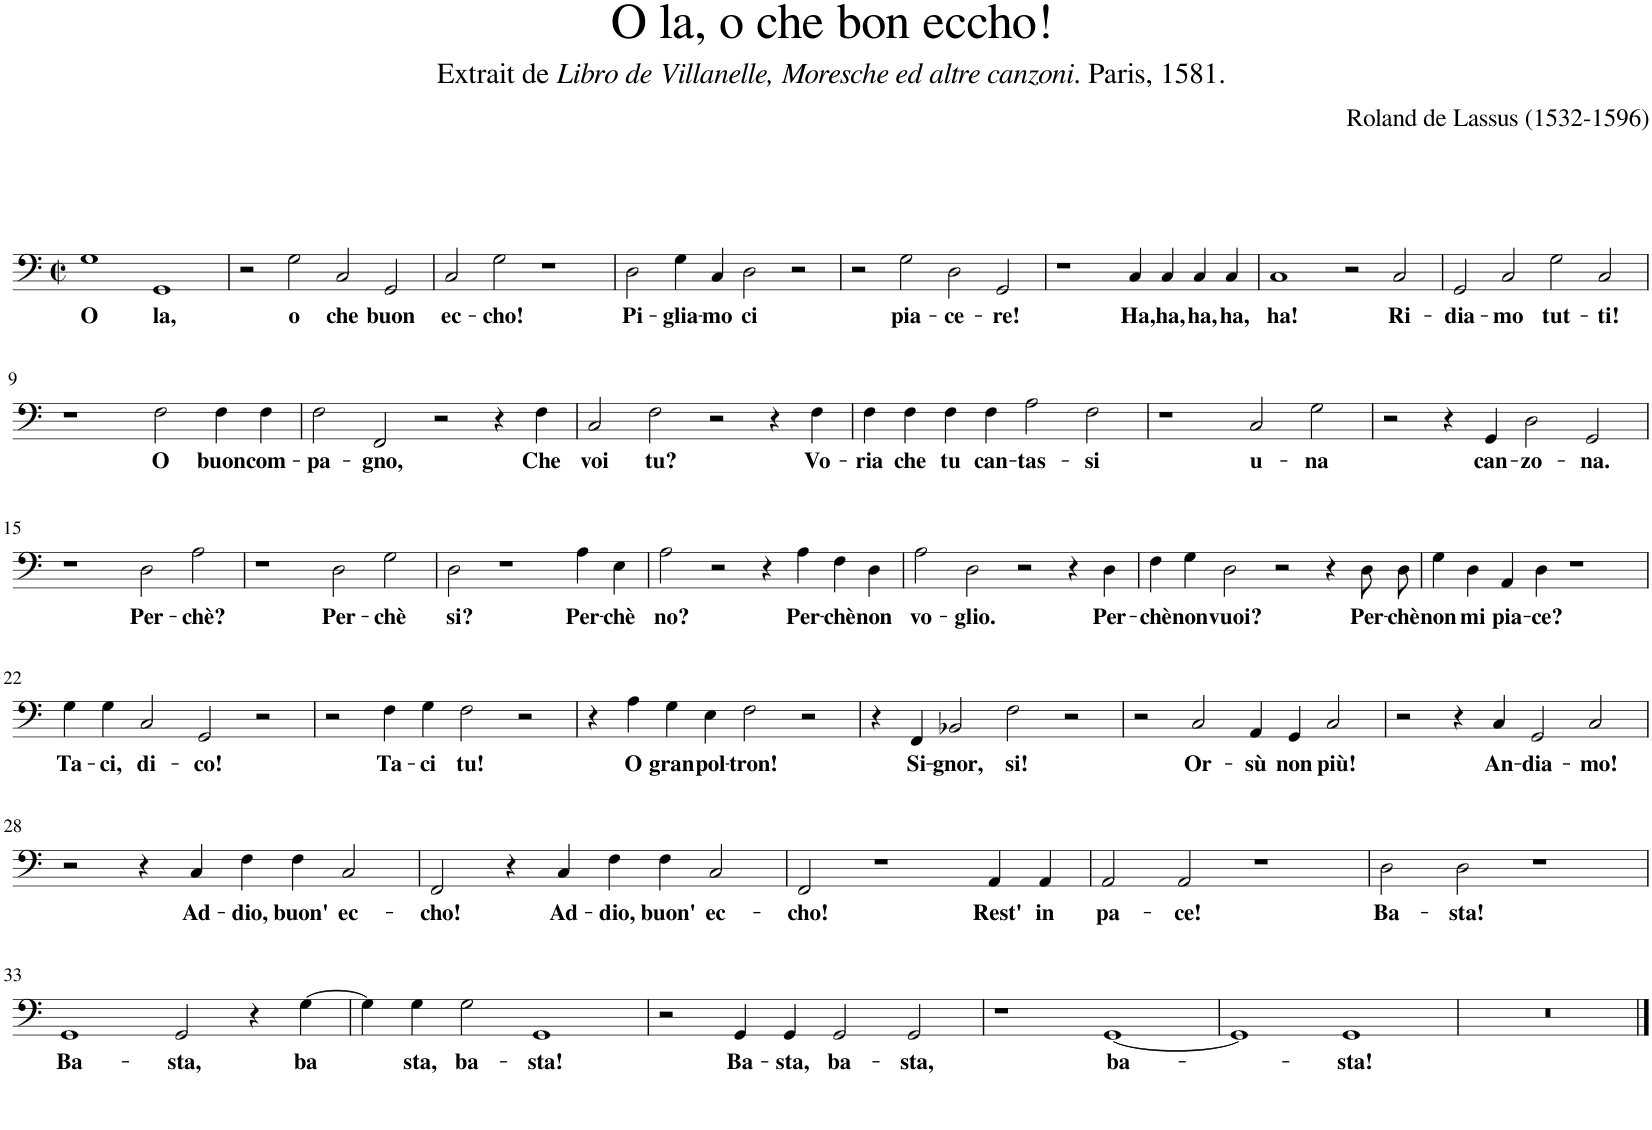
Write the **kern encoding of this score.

**kern	**text
*part1	*part1
*staff1	*staff1
*I"BASSO	*
*clefF4	*
*k[]	*
*M4/2	*
*met(c|)	*
=1	=1
!	!LO:LY:b
1G	O
!	!LO:LY:b
1GG	la,
=2	=2
2r	.
!	!LO:LY:b
2G\	o
!	!LO:LY:b
2C/	che
!	!LO:LY:b
2GG/	buon
=3	=3
!	!LO:LY:b
2C/	ec-
!	!LO:LY:b
2G\	-cho!
1r	.
=4	=4
!	!LO:LY:b
2D\	Pi-
!	!LO:LY:b
4G\	-glia-
!	!LO:LY:b
4C/	-mo
!	!LO:LY:b
2D\	ci
2r	.
=5	=5
2r	.
!	!LO:LY:b
2G\	pia-
!	!LO:LY:b
2D\	-ce-
!	!LO:LY:b
2GG/	-re!
=6	=6
1r	.
!	!LO:LY:b
4C/	Ha,
!	!LO:LY:b
4C/	ha,
!	!LO:LY:b
4C/	ha,
!	!LO:LY:b
4C/	ha,
=7	=7
!	!LO:LY:b
1C	ha!
2r	.
!	!LO:LY:b
2C/	Ri-
=8	=8
!	!LO:LY:b
2GG/	-dia-
!	!LO:LY:b
2C/	-mo
!	!LO:LY:b
2G\	tut-
!	!LO:LY:b
2C/	-ti!
!!LO:LB:g=z
=9	=9
1r	.
!	!LO:LY:b
2F\	O
!	!LO:LY:b
4F\	buon
!	!LO:LY:b
4F\	com-
=10	=10
!	!LO:LY:b
2F\	-pa-
!	!LO:LY:b
2FF/	-gno,
2r	.
4r	.
!	!LO:LY:b
4F\	Che
=11	=11
!	!LO:LY:b
2C/	voi
!	!LO:LY:b
2F\	tu?
2r	.
4r	.
!	!LO:LY:b
4F\	Vo-
=12	=12
!	!LO:LY:b
4F\	-ria
!	!LO:LY:b
4F\	che
!	!LO:LY:b
4F\	tu
!	!LO:LY:b
4F\	can-
!	!LO:LY:b
2A\	-tas-
!	!LO:LY:b
2F\	-si
=13	=13
1r	.
!	!LO:LY:b
2C/	u-
!	!LO:LY:b
2G\	-na
=14	=14
2r	.
4r	.
!	!LO:LY:b
4GG/	can-
!	!LO:LY:b
2D\	-zo-
!	!LO:LY:b
2GG/	-na.
!!LO:LB:g=z
=15	=15
1r	.
!	!LO:LY:b
2D\	Per-
!	!LO:LY:b
2A\	-chè?
=16	=16
1r	.
!	!LO:LY:b
2D\	Per-
!	!LO:LY:b
2G\	-chè
=17	=17
!	!LO:LY:b
2D\	si?
1r	.
!	!LO:LY:b
4A\	Per-
!	!LO:LY:b
4E\	-chè
=18	=18
!	!LO:LY:b
2A\	no?
2r	.
4r	.
!	!LO:LY:b
4A\	Per-
!	!LO:LY:b
4F\	-chè
!	!LO:LY:b
4D\	non
=19	=19
!	!LO:LY:b
2A\	vo-
!	!LO:LY:b
2D\	-glio.
2r	.
4r	.
!	!LO:LY:b
4D\	Per-
=20	=20
!	!LO:LY:b
4F\	-chè
!	!LO:LY:b
4G\	non
!	!LO:LY:b
2D\	vuoi?
2r	.
4r	.
!	!LO:LY:b
8D\L	Per-
!	!LO:LY:b
8D\J	-chè
=21	=21
!	!LO:LY:b
4G\	non
!	!LO:LY:b
4D\	mi
!	!LO:LY:b
4AA/	pia-
!	!LO:LY:b
4D\	-ce?
1r	.
!!LO:LB:g=z
=22	=22
!	!LO:LY:b
4G\	Ta-
!	!LO:LY:b
4G\	-ci,
!	!LO:LY:b
2C/	di-
!	!LO:LY:b
2GG/	-co!
2r	.
=23	=23
2r	.
!	!LO:LY:b
4F\	Ta-
!	!LO:LY:b
4G\	-ci
!	!LO:LY:b
2F\	tu!
2r	.
=24	=24
4r	.
!	!LO:LY:b
4A\	O
!	!LO:LY:b
4G\	gran
!	!LO:LY:b
4E\	pol-
!	!LO:LY:b
2F\	-tron!
2r	.
=25	=25
4r	.
!	!LO:LY:b
4FF/	Si-
!	!LO:LY:b
2BB-X/	-gnor,
!	!LO:LY:b
2F\	si!
2r	.
=26	=26
2r	.
!	!LO:LY:b
2C/	Or-
!	!LO:LY:b
4AA/	-sù
!	!LO:LY:b
4GG/	non
!	!LO:LY:b
2C/	più!
=27	=27
2r	.
4r	.
!	!LO:LY:b
4C/	An-
!	!LO:LY:b
2GG/	-dia-
!	!LO:LY:b
2C/	-mo!
!!LO:LB:g=z
=28	=28
2r	.
4r	.
!	!LO:LY:b
4C/	Ad-
!	!LO:LY:b
4F\	-dio,
!	!LO:LY:b
4F\	buon'
!	!LO:LY:b
2C/	ec-
=29	=29
!	!LO:LY:b
2FF/	-cho!
4r	.
!	!LO:LY:b
4C/	Ad-
!	!LO:LY:b
4F\	-dio,
!	!LO:LY:b
4F\	buon'
!	!LO:LY:b
2C/	ec-
=30	=30
!	!LO:LY:b
2FF/	-cho!
1r	.
!	!LO:LY:b
4AA/	Rest'
!	!LO:LY:b
4AA/	in
=31	=31
!	!LO:LY:b
2AA/	pa-
!	!LO:LY:b
2AA/	-ce!
1r	.
=32	=32
!	!LO:LY:b
2D\	Ba-
!	!LO:LY:b
2D\	-sta!
1r	.
!!LO:LB:g=z
=33	=33
!	!LO:LY:b
1GG	Ba-
!	!LO:LY:b
2GG/	-sta,
4r	.
!	!LO:LY:b
[4G\	ba
=34	=34
4G\]	.
!	!LO:LY:b
4G\	sta,
!	!LO:LY:b
2G\	ba-
!	!LO:LY:b
1GG	-sta!
=35	=35
2r	.
!	!LO:LY:b
4GG/	Ba-
!	!LO:LY:b
4GG/	-sta,
!	!LO:LY:b
2GG/	ba-
!	!LO:LY:b
2GG/	-sta,
=36	=36
1r	.
!	!LO:LY:b
[1GG	ba-
=37	=37
1GG]	.
!	!LO:LY:b
1GG	-sta!
=38	=38
0r	.
==	==
*-	*-
